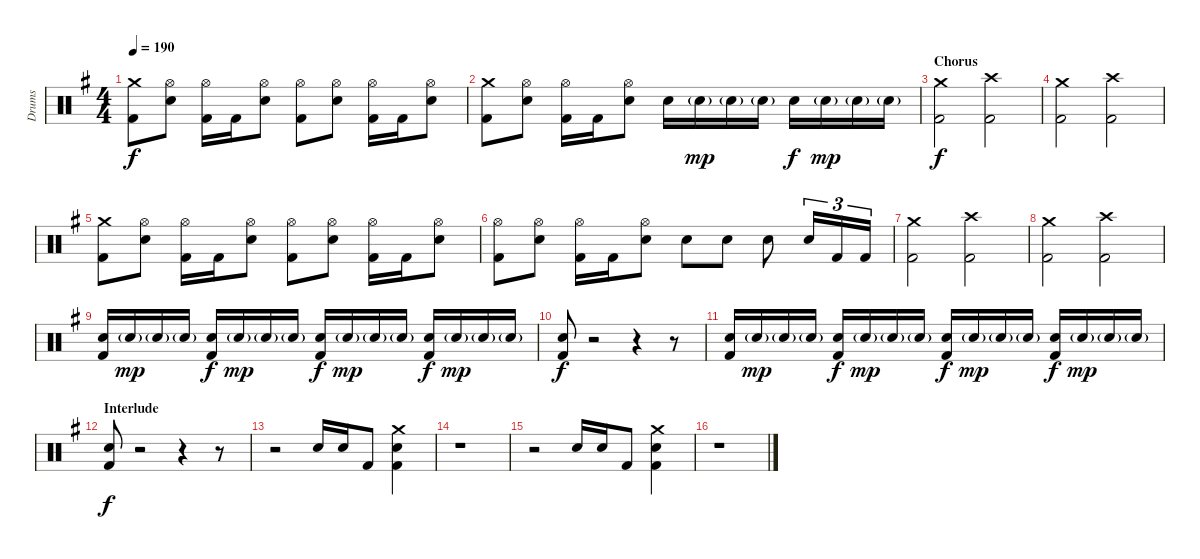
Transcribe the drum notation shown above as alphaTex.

\track ("Drums" "Drums") {instrument percussion}
\staff {score}
\articulation defaults
\ts (4 4)
\tempo 190
\clef neutral
\ks eminor
("Crash medium (hit)" "Kick (hit) 2").8{dy f} ("Hi-Hat (open)" "Snare (hit) 2").8 ("Hi-Hat (open)" "Kick (hit) 2").16 "Kick (hit) 2".16 ("Hi-Hat (open)" "Snare (hit) 2").8 ("Hi-Hat (open)" "Kick (hit) 2").8 ("Hi-Hat (open)" "Snare (hit) 2").8 ("Hi-Hat (open)" "Kick (hit) 2").16 "Kick (hit) 2".16 ("Hi-Hat (open)" "Snare (hit) 2").8 |
("Crash medium (hit)" "Kick (hit) 2").8 ("Hi-Hat (open)" "Snare (hit) 2").8 ("Hi-Hat (open)" "Kick (hit) 2").16 "Kick (hit) 2".16 ("Hi-Hat (open)" "Snare (hit) 2").8 "Snare (hit) 2".16 "Snare (hit) 2"{g}.16{dy mp} "Snare (hit) 2"{g}.16 "Snare (hit) 2"{g}.16 "Snare (hit) 2".16{dy f} "Snare (hit) 2"{g}.16{dy mp} "Snare (hit) 2"{g}.16 "Snare (hit) 2"{g}.16 |
\section ("" "Chorus")
("Crash medium (hit)" "Kick (hit) 2").2{dy f} ("Crash high (hit)" "Kick (hit) 2").2 |
("Crash medium (hit)" "Kick (hit) 2").2 ("Crash high (hit)" "Kick (hit) 2").2 |
("Crash medium (hit)" "Kick (hit) 2").8 ("Hi-Hat (open)" "Snare (hit) 2").8 ("Hi-Hat (open)" "Kick (hit) 2").16 "Kick (hit) 2".16 ("Hi-Hat (open)" "Snare (hit) 2").8 ("Hi-Hat (open)" "Kick (hit) 2").8 ("Hi-Hat (open)" "Snare (hit) 2").8 ("Hi-Hat (open)" "Kick (hit) 2").16 "Kick (hit) 2".16 ("Hi-Hat (open)" "Snare (hit) 2").8 |
("Hi-Hat (open)" "Kick (hit) 2").8 ("Hi-Hat (open)" "Snare (hit) 2").8 ("Hi-Hat (open)" "Kick (hit) 2").16 "Kick (hit) 2".16 ("Hi-Hat (open)" "Snare (hit) 2").8 "Snare (hit) 2".8 "Snare (hit) 2".8 "Snare (hit) 2".8 "Snare (hit) 2".16{tu (3 2)} "Kick (hit) 2".16{tu (3 2)} "Kick (hit) 2".16{tu (3 2)} |
("Crash medium (hit)" "Kick (hit) 2").2 ("Crash high (hit)" "Kick (hit) 2").2 |
("Crash medium (hit)" "Kick (hit) 2").2 ("Crash high (hit)" "Kick (hit) 2").2 |
("Snare (hit) 2" "Kick (hit) 2").16 "Snare (hit) 2"{g}.16{dy mp} "Snare (hit) 2"{g}.16 "Snare (hit) 2"{g}.16 ("Snare (hit) 2" "Kick (hit) 2").16{dy f} "Snare (hit) 2"{g}.16{dy mp} "Snare (hit) 2"{g}.16 "Snare (hit) 2"{g}.16 ("Snare (hit) 2" "Kick (hit) 2").16{dy f} "Snare (hit) 2"{g}.16{dy mp} "Snare (hit) 2"{g}.16 "Snare (hit) 2"{g}.16 ("Snare (hit) 2" "Kick (hit) 2").16{dy f} "Snare (hit) 2"{g}.16{dy mp} "Snare (hit) 2"{g}.16 "Snare (hit) 2"{g}.16 |
("Snare (hit) 2" "Kick (hit) 2").8{dy f} r.2 r.4 r.8 |
("Snare (hit) 2" "Kick (hit) 2").16 "Snare (hit) 2"{g}.16{dy mp} "Snare (hit) 2"{g}.16 "Snare (hit) 2"{g}.16 ("Snare (hit) 2" "Kick (hit) 2").16{dy f} "Snare (hit) 2"{g}.16{dy mp} "Snare (hit) 2"{g}.16 "Snare (hit) 2"{g}.16 ("Snare (hit) 2" "Kick (hit) 2").16{dy f} "Snare (hit) 2"{g}.16{dy mp} "Snare (hit) 2"{g}.16 "Snare (hit) 2"{g}.16 ("Snare (hit) 2" "Kick (hit) 2").16{dy f} "Snare (hit) 2"{g}.16{dy mp} "Snare (hit) 2"{g}.16 "Snare (hit) 2"{g}.16 |
\section ("" "Interlude")
("Snare (hit) 2" "Kick (hit) 2").8{dy f} r.2 r.4 r.8 |
r.2 "Snare (hit) 2".16 "Snare (hit) 2".16 "Kick (hit) 2".8 ("Crash medium (hit)" "Snare (hit) 2" "Kick (hit) 2").4 |
r.1 |
r.2 "Snare (hit) 2".16 "Snare (hit) 2".16 "Kick (hit) 2".8 ("Crash medium (hit)" "Snare (hit) 2" "Kick (hit) 2").4 |
r.1
